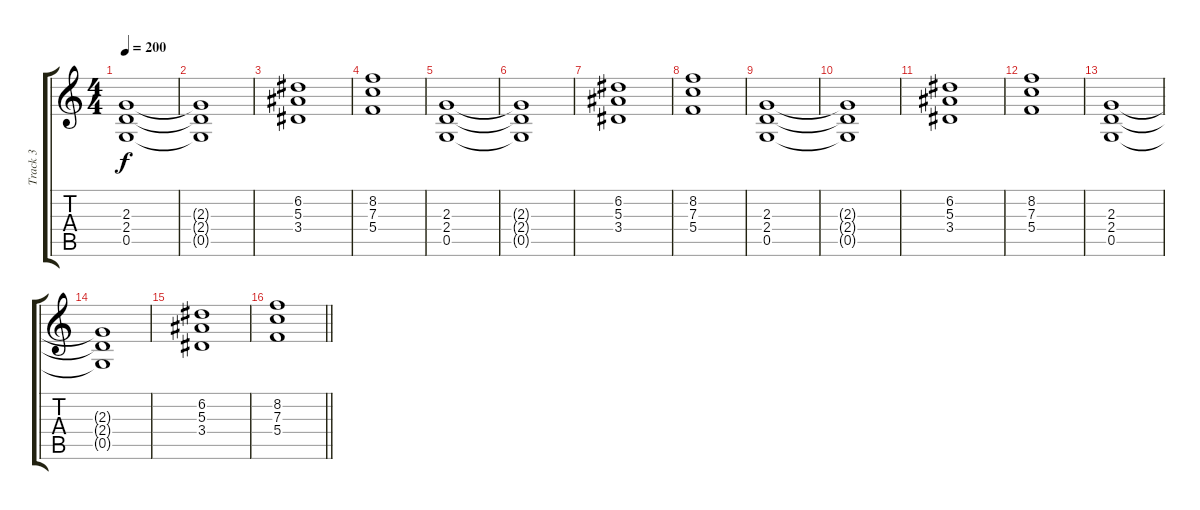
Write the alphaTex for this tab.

\track ("Track 3" "Track 3") {instrument distortionguitar}
\staff {score tabs}
\tuning (D4 A3 F3 C3 G2 D2) {hide}
\ts (4 4)
\section ("" "")
\tempo 200
\clef g2
\ks c
(2.3 2.4 0.5).1{dy f instrument distortionguitar} |
(2.3{t} 2.4{t} 0.5{t}).1 |
(6.2 5.3 3.4).1 |
(8.2 7.3 5.4).1 |
(2.3 2.4 0.5).1 |
(2.3{t} 2.4{t} 0.5{t}).1 |
(6.2 5.3 3.4).1 |
(8.2 7.3 5.4).1 |
(2.3 2.4 0.5).1 |
(2.3{t} 2.4{t} 0.5{t}).1 |
(6.2 5.3 3.4).1 |
(8.2 7.3 5.4).1 |
(2.3 2.4 0.5).1 |
(2.3{t} 2.4{t} 0.5{t}).1 |
(6.2 5.3 3.4).1 |
\barLineRight lightlight
(8.2 7.3 5.4).1
